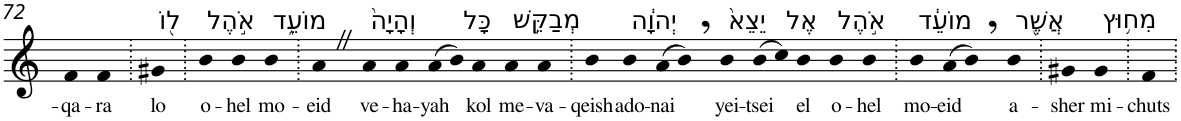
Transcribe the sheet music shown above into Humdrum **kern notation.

**kern	**text
*part1	*part1
*staff1	*staff1
*I"Piano	*
*I'Pno	*
!!LO:PB:g=z
*clefG2	*
*k[]	*
=72	=72
!	!LO:LY:b
4f	-qa-
!	!LO:LY:b
4f	-ra
=73.	=73.
!LO:TX:a:t=ל֖וֹ	!
!	!LO:LY:b
4g#X	lo
=74.	=74.
!LO:TX:a:t=אֹ֣הֶל	!
!	!LO:LY:b
4b	o-
!	!LO:LY:b
4b	-hel
!LO:TX:a:t=מוֹעֵ֑ד	!
!	!LO:LY:b
4b	mo-
=75.	=75.
!	!LO:LY:b
4aZ	-eid
!LO:TX:a:t=וְהָיָה֙	!
!	!LO:LY:b
4a	ve-
!	!LO:LY:b
4a	-ha-
!	!LO:LY:b
(>8a	-yah
8b)	.
!LO:TX:a:t=כָּל	!
!	!LO:LY:b
4a	kol
!LO:TX:a:t=מְבַקֵּ֣שׁ	!
!	!LO:LY:b
4a	me-
!	!LO:LY:b
4a	-va-
=76.	=76.
!	!LO:LY:b
4b	-qeish
!LO:TX:a:t=יְהוָ֔ה	!
!	!LO:LY:b
4b	ado-
!	!LO:LY:b
(>8a	-nai
8b,)	.
!LO:TX:a:t=יֵצֵא֙	!
!	!LO:LY:b
4b	yei-
!	!LO:LY:b
(>8b	-tsei
8cc)	.
!LO:TX:a:t=אֶל	!
!	!LO:LY:b
4b	el
!LO:TX:a:t=אֹ֣הֶל	!
!	!LO:LY:b
4b	o-
!	!LO:LY:b
4b	-hel
=77.	=77.
!LO:TX:a:t=מוֹעֵ֔ד	!
!	!LO:LY:b
4b	mo-
!	!LO:LY:b
(>8a	-eid
8b,)	.
!LO:TX:a:t=אֲשֶׁ֖ר	!
!	!LO:LY:b
4b	a-
=78.	=78.
!	!LO:LY:b
4g#X	-sher
!LO:TX:a:t=מִח֥וּץ	!
!	!LO:LY:b
4g#	mi-
=79.	=79.
!	!LO:LY:b
4f	-chuts
=.	=.
*-	*-
